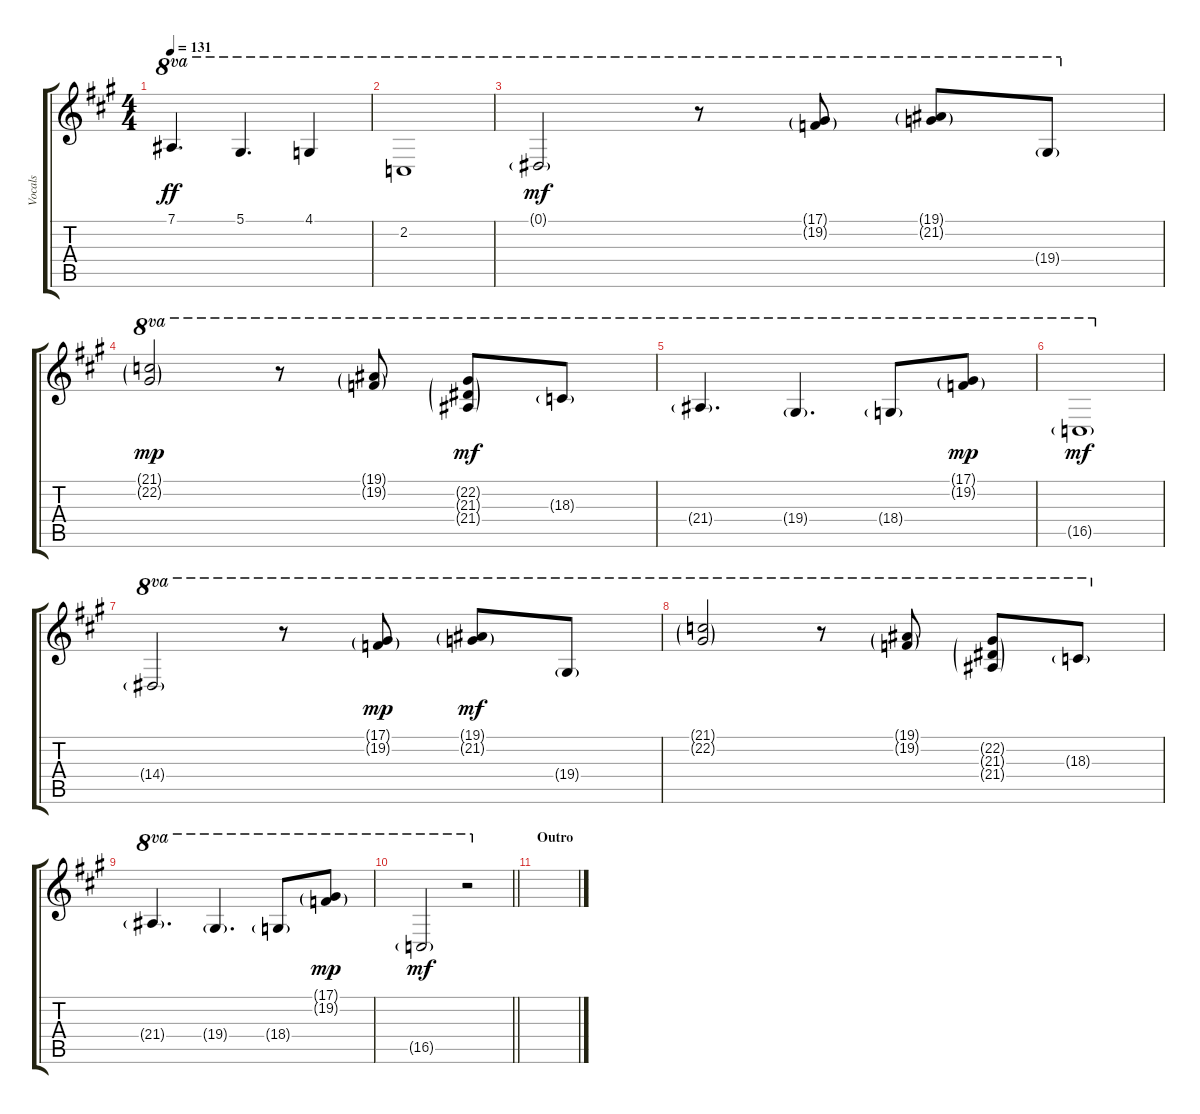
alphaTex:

\track ("Vocals" "Vocals") {instrument vibraphone}
\staff {score tabs}
\tuning (Eb4 Bb3 Gb3 Db3 Ab2 Eb2) {hide}
\ts (4 4)
\tempo 131
\clef g2
\ks a
7.1.4{d ot 8va dy ff} 5.1.4{d ot 8va} 4.1.4{ot 8va} |
2.2.1{ot 8va} |
0.1{g}.2{ot 8va dy mf} r.8{ot 8va} (17.1{g} 19.2{g}).8{ot 8va} (19.1{g} 21.2{g}).8{ot 8va} 19.4{g}.8{ot 8va} |
(21.1{g} 22.2{g}).2{ot 8va dy mp} r.8{ot 8va} (19.1{g} 19.2{g}).8{ot 8va} (22.2{g} 21.3{g} 21.4{g}).8{ot 8va dy mf} 18.3{g}.8{ot 8va} |
21.4{g}.4{d ot 8va} 19.4{g}.4{d ot 8va} 18.4{g}.8{ot 8va} (17.1{g} 19.2{g}).8{ot 8va dy mp} |
16.5{g}.1{ot 8va dy mf} |
14.4{g}.2{ot 8va} r.8{ot 8va} (17.1{g} 19.2{g}).8{ot 8va dy mp} (19.1{g} 21.2{g}).8{ot 8va dy mf} 19.4{g}.8{ot 8va} |
(21.1{g} 22.2{g}).2{ot 8va} r.8{ot 8va} (19.1{g} 19.2{g}).8{ot 8va} (22.2{g} 21.3{g} 21.4{g}).8{ot 8va} 18.3{g}.8{ot 8va} |
21.4{g}.4{d ot 8va} 19.4{g}.4{d ot 8va} 18.4{g}.8{ot 8va} (17.1{g} 19.2{g}).8{ot 8va dy mp} |
\barLineRight lightlight
16.5{g}.2{ot 8va dy mf} r.2{ot 8va} |
\section ("" "Outro")
